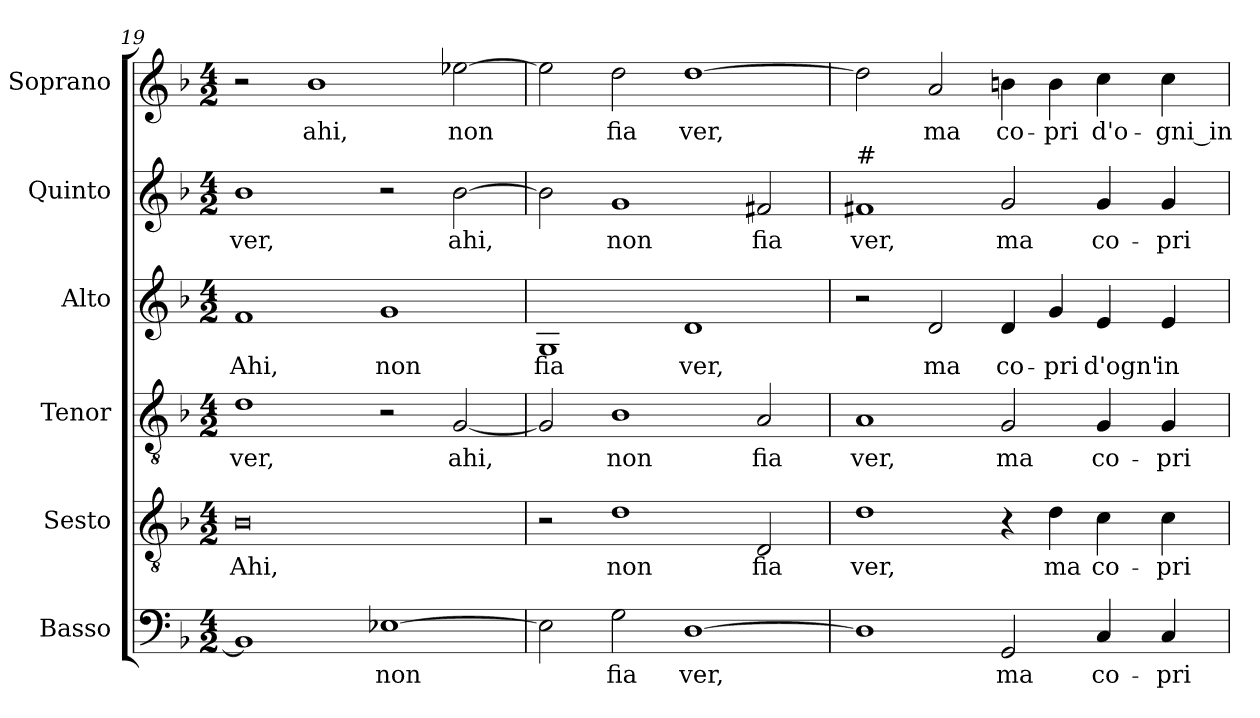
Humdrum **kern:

**kern	**text	**kern	**text	**kern	**text	**kern	**text	**kern	**text	**kern	**text
*part6	*part6	*part5	*part5	*part4	*part4	*part3	*part3	*part2	*part2	*part1	*part1
*staff6	*staff6	*staff5	*staff5	*staff4	*staff4	*staff3	*staff3	*staff2	*staff2	*staff1	*staff1
*I"Basso	*	*I"Sesto	*	*I"Tenor	*	*I"Alto	*	*I"Quinto	*	*I"Soprano	*
*	*	*I'T.	*	*I'T.	*	*I'A.	*	*	*	*I'Sop.	*
*clefF4	*	*clefGv2	*	*clefGv2	*	*clefG2	*	*clefG2	*	*clefG2	*
*	*	*ITrd7c12	*	*ITrd7c12	*	*	*	*	*	*	*
*k[b-]	*	*k[b-]	*	*k[b-]	*	*k[b-]	*	*k[b-]	*	*k[b-]	*
*F:	*	*F:	*	*F:	*	*F:	*	*F:	*	*F:	*
*M4/2	*	*M4/2	*	*M4/2	*	*M4/2	*	*M4/2	*	*M4/2	*
=19	=19	=19	=19	=19	=19	=19	=19	=19	=19	=19	=19
!	!	!	!LO:LY:b:color=#000000	!	!	!	!	!	!	!	!
!	!	!	!	!	!LO:LY:b:color=#000000	!	!	!	!	!	!
!	!	!	!	!	!	!	!LO:LY:b:color=#000000	!	!	!	!
!	!	!	!	!	!	!	!	!	!LO:LY:b:color=#000000	!	!
1BB-i]	.	0BB-i	Ahi,	1Di	ver,	1fi	Ahi,	1b-i	ver,	2r	.
!	!	!	!	!	!	!	!	!	!	!	!LO:LY:b:color=#000000
.	.	.	.	.	.	.	.	.	.	1b-i	ahi,
!	!LO:LY:b:color=#000000	!	!	!	!	!	!	!	!	!	!
!	!	!	!	!	!	!	!LO:LY:b:color=#000000	!	!	!	!
[1E-Xi	non	.	.	2r	.	1gi	non	2r	.	.	.
!	!	!	!	!	!LO:LY:b:color=#000000	!	!	!	!	!	!
!	!	!	!	!	!	!	!	!	!LO:LY:b:color=#000000	!	!
!	!	!	!	!	!	!	!	!	!	!	!LO:LY:b:color=#000000
.	.	.	.	[2GGi/	ahi,	.	.	[2b-i\	ahi,	[2ee-Xi\	non
=20	=20	=20	=20	=20	=20	=20	=20	=20	=20	=20	=20
!	!	!	!	!	!	!	!LO:LY:b:color=#000000	!	!	!	!
2E-i\]	.	2r	.	2GGi/]	.	1Gi	fia	2b-i\]	.	2ee-i\]	.
!	!LO:LY:b:color=#000000	!	!	!	!	!	!	!	!	!	!
!	!	!	!LO:LY:b:color=#000000	!	!	!	!	!	!	!	!
!	!	!	!	!	!LO:LY:b:color=#000000	!	!	!	!	!	!
!	!	!	!	!	!	!	!	!	!LO:LY:b:color=#000000	!	!
!	!	!	!	!	!	!	!	!	!	!	!LO:LY:b:color=#000000
2Gi\	fia	1Di	non	1BB-i	non	.	.	1gi	non	2ddi\	fia
!	!LO:LY:b:color=#000000	!	!	!	!	!	!	!	!	!	!
!	!	!	!	!	!	!	!LO:LY:b:color=#000000	!	!	!	!
!	!	!	!	!	!	!	!	!	!	!	!LO:LY:b:color=#000000
[1Di	ver,	.	.	.	.	1di	ver,	.	.	[1ddi	ver,
!	!	!	!LO:LY:b:color=#000000	!	!	!	!	!	!	!	!
!	!	!	!	!	!LO:LY:b:color=#000000	!	!	!	!	!	!
!	!	!	!	!	!	!	!	!	!LO:LY:b:color=#000000	!	!
.	.	2DDi/	fia	2AAi/	fia	.	.	2f#Xi/	fia	.	.
=21	=21	=21	=21	=21	=21	=21	=21	=21	=21	=21	=21
!	!	!	!LO:LY:b:color=#000000	!	!	!	!	!	!	!	!
!	!	!	!	!	!LO:LY:b:color=#000000	!	!	!	!	!	!
!	!	!	!	!	!	!	!	!LO:TX:a:t=#	!	!	!
!	!	!	!	!	!	!	!	!	!LO:LY:b:color=#000000	!	!
1Di]	.	1Di	ver,	1AAi	ver,	2r	.	1f#i	ver,	2ddi\]	.
!	!	!	!	!	!	!	!LO:LY:b:color=#000000	!	!	!	!
!	!	!	!	!	!	!	!	!	!	!	!LO:LY:b:color=#000000
.	.	.	.	.	.	2di/	ma	.	.	2ai/	ma
!	!LO:LY:b:color=#000000	!	!	!	!	!	!	!	!	!	!
!	!	!	!	!	!LO:LY:b:color=#000000	!	!	!	!	!	!
!	!	!	!	!	!	!	!LO:LY:b:color=#000000	!	!	!	!
!	!	!	!	!	!	!	!	!	!LO:LY:b:color=#000000	!	!
!	!	!	!	!	!	!	!	!	!	!	!LO:LY:b:color=#000000
2GGi/	ma	4r	.	2GGi/	ma	4di/	co-	2gi/	ma	4bni\	co-
!	!	!	!LO:LY:b:color=#000000	!	!	!	!	!	!	!	!
!	!	!	!	!	!	!	!LO:LY:b:color=#000000	!	!	!	!
!	!	!	!	!	!	!	!	!	!	!	!LO:LY:b:color=#000000
.	.	4Di\	ma	.	.	4gi/	-pri	.	.	4bi\	-pri
!	!LO:LY:b:color=#000000	!	!	!	!	!	!	!	!	!	!
!	!	!	!LO:LY:b:color=#000000	!	!	!	!	!	!	!	!
!	!	!	!	!	!LO:LY:b:color=#000000	!	!	!	!	!	!
!	!	!	!	!	!	!	!LO:LY:b:color=#000000	!	!	!	!
!	!	!	!	!	!	!	!	!	!LO:LY:b:color=#000000	!	!
!	!	!	!	!	!	!	!	!	!	!	!LO:LY:b:color=#000000
4Ci/	co-	4Ci\	co-	4GGi/	co-	4ei/	d'ogn'	4gi/	co-	4cci\	d'o-
!	!LO:LY:b:color=#000000	!	!	!	!	!	!	!	!	!	!
!	!	!	!LO:LY:b:color=#000000	!	!	!	!	!	!	!	!
!	!	!	!	!	!LO:LY:b:color=#000000	!	!	!	!	!	!
!	!	!	!	!	!	!	!LO:LY:b:color=#000000	!	!	!	!
!	!	!	!	!	!	!	!	!	!LO:LY:b:color=#000000	!	!
!	!	!	!	!	!	!	!	!	!	!	!LO:LY:b:color=#000000
4Ci/	-pri	4Ci\	-pri	4GGi/	-pri	4ei/	in-	4gi/	-pri	4cci\	-gni_in-
=	=	=	=	=	=	=	=	=	=	=	=
*-	*-	*-	*-	*-	*-	*-	*-	*-	*-	*-	*-
